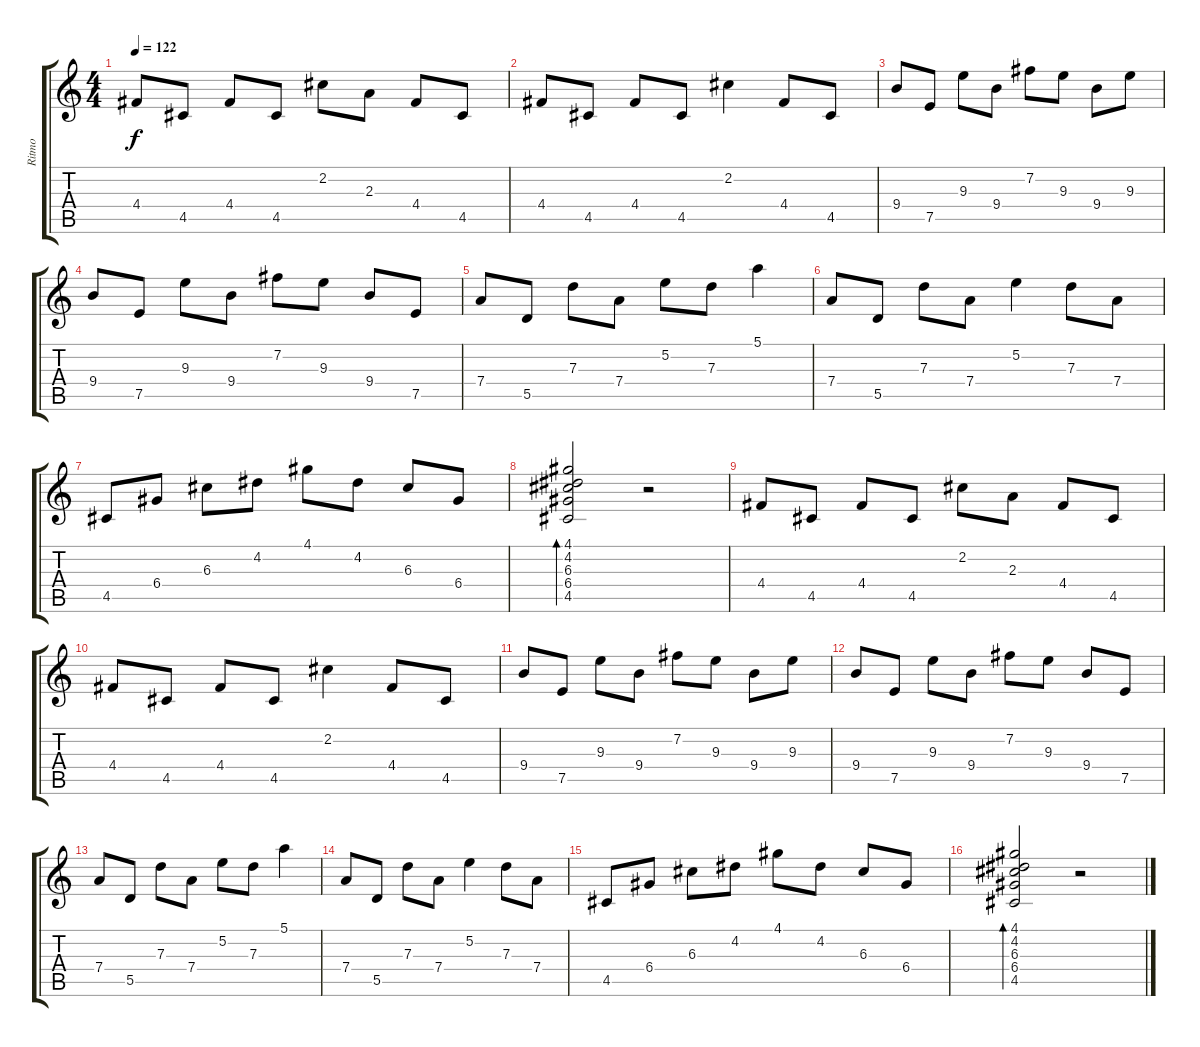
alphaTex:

\track ("Ritmo" "Ritmo") {instrument electricguitarclean}
\staff {score tabs}
\tuning (E4 B3 G3 D3 A2 E2) {hide}
\ts (4 4)
\tempo 122
\clef g2
\ks c
4.4.8{dy f} 4.5.8 4.4.8 4.5.8 2.2.8 2.3.8 4.4.8 4.5.8 |
4.4.8 4.5.8 4.4.8 4.5.8 2.2.4 4.4.8 4.5.8 |
9.4.8 7.5.8 9.3.8 9.4.8 7.2.8 9.3.8 9.4.8 9.3.8 |
9.4.8 7.5.8 9.3.8 9.4.8 7.2.8 9.3.8 9.4.8 7.5.8 |
7.4.8 5.5.8 7.3.8 7.4.8 5.2.8 7.3.8 5.1.4 |
7.4.8 5.5.8 7.3.8 7.4.8 5.2.4 7.3.8 7.4.8 |
4.5.8 6.4.8 6.3.8 4.2.8 4.1.8 4.2.8 6.3.8 6.4.8 |
(4.1 4.2 6.3 6.4 4.5).2{bd 240} r.2 |
4.4.8 4.5.8 4.4.8 4.5.8 2.2.8 2.3.8 4.4.8 4.5.8 |
4.4.8 4.5.8 4.4.8 4.5.8 2.2.4 4.4.8 4.5.8 |
9.4.8 7.5.8 9.3.8 9.4.8 7.2.8 9.3.8 9.4.8 9.3.8 |
9.4.8 7.5.8 9.3.8 9.4.8 7.2.8 9.3.8 9.4.8 7.5.8 |
7.4.8 5.5.8 7.3.8 7.4.8 5.2.8 7.3.8 5.1.4 |
7.4.8 5.5.8 7.3.8 7.4.8 5.2.4 7.3.8 7.4.8 |
4.5.8 6.4.8 6.3.8 4.2.8 4.1.8 4.2.8 6.3.8 6.4.8 |
(4.1 4.2 6.3 6.4 4.5).2{bd 240} r.2
